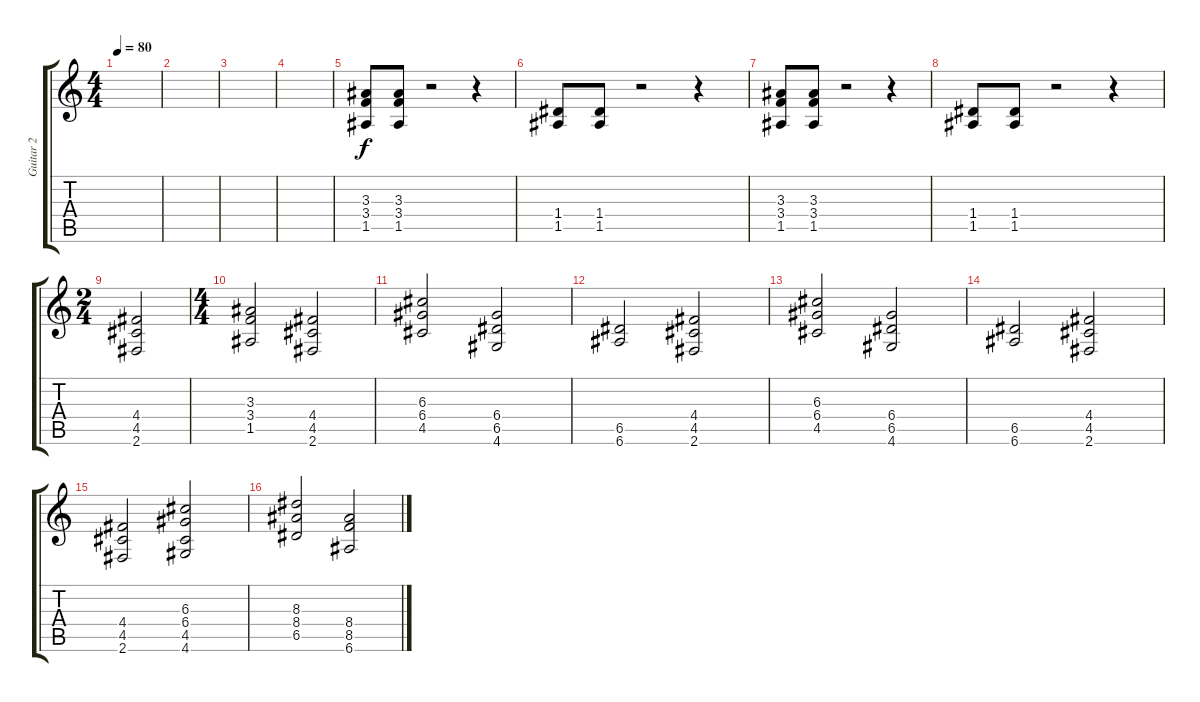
\track ("Guitar 2" "Guitar 2") {instrument distortionguitar}
\staff {score tabs}
\tuning (E4 B3 G3 D3 A2 E2) {hide}
\ts (4 4)
\tempo 80
\clef g2
\ks c
|
|
|
|
(3.3 3.4 1.5).8 (3.3 3.4 1.5).8 r.2 r.4 |
(1.4 1.5).8 (1.4 1.5).8 r.2 r.4 |
(3.3 3.4 1.5).8 (3.3 3.4 1.5).8 r.2 r.4 |
(1.4 1.5).8 (1.4 1.5).8 r.2 r.4 |
\ts (2 4)
(4.4 4.5 2.6).2 |
\ts (4 4)
(3.3 3.4 1.5).2 (4.4 4.5 2.6).2 |
(6.3 6.4 4.5).2 (6.4 6.5 4.6).2 |
(6.5 6.6).2 (4.4 4.5 2.6).2 |
(6.3 6.4 4.5).2 (6.4 6.5 4.6).2 |
(6.5 6.6).2 (4.4 4.5 2.6).2 |
(4.4 4.5 2.6).2 (6.3 6.4 4.5 4.6).2 |
(8.3 8.4 6.5).2 (8.4 8.5 6.6).2
